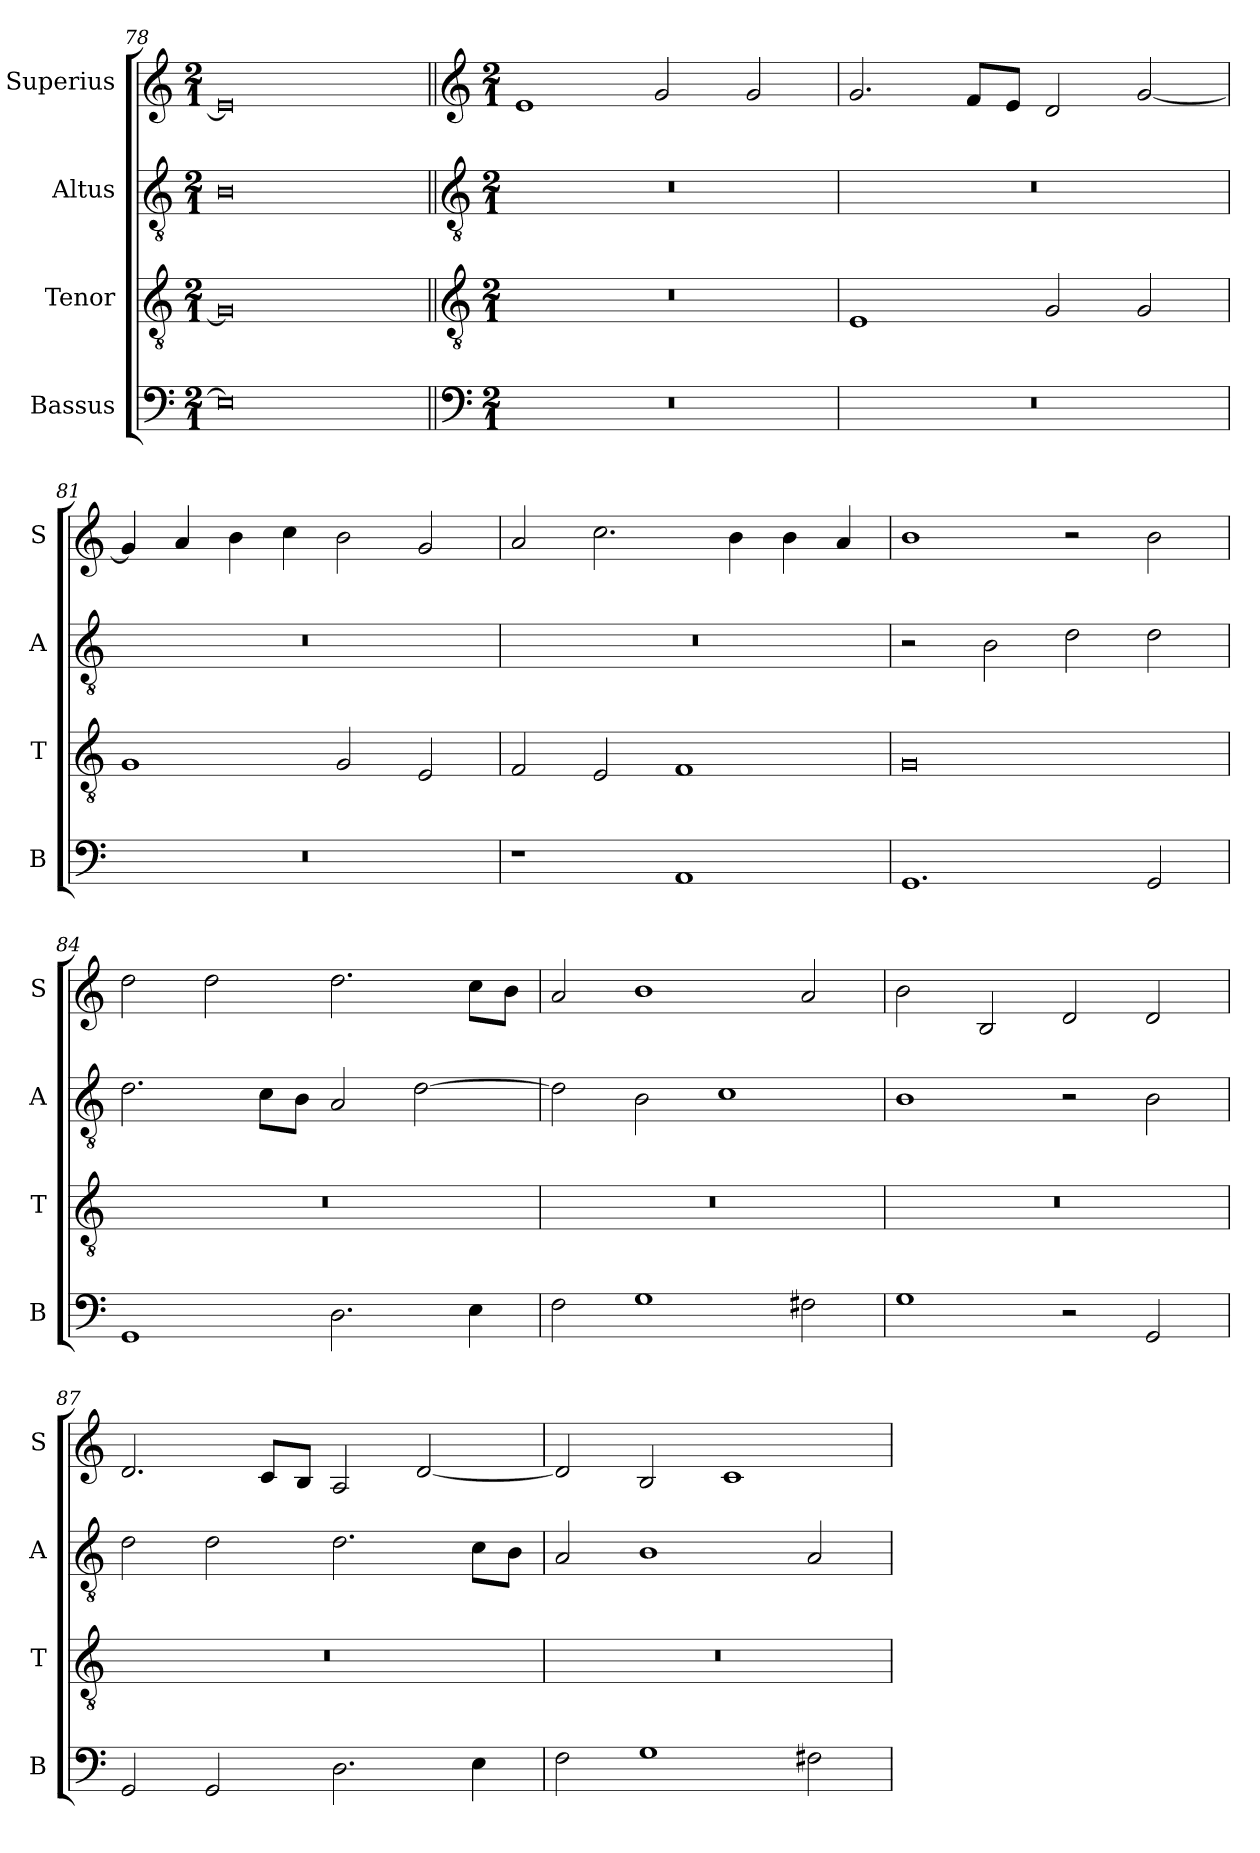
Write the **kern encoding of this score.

**kern	**kern	**kern	**kern
*part4	*part3	*part2	*part1
*staff4	*staff3	*staff2	*staff1
*I"Bassus	*I"Tenor	*I"Altus	*I"Superius
*I'B	*I'T	*I'A	*I'S
*clefF4	*clefGv2	*clefGv2	*clefG2
*k[]	*k[]	*k[]	*k[]
*M2/1	*M2/1	*M2/1	*M2/1
=78	=78	=78	=78
0E]	0G]	0B	0e]
!!LO:LB:g=z
=79||	=79||	=79||	=79||
*clefF4	*clefGv2	*clefGv2	*clefG2
*k[]	*k[]	*k[]	*k[]
*M2/1	*M2/1	*M2/1	*M2/1
0r	0r	0r	1e
.	.	.	2g/
.	.	.	2g/
=80	=80	=80	=80
0r	1E	0r	2.g/
.	.	.	8f/L
.	.	.	8e/J
.	2G/	.	2d/
.	2G/	.	[2g/
=81	=81	=81	=81
0r	1G	0r	4g/]
.	.	.	4a/
.	.	.	4b\
.	.	.	4cc\
.	2G/	.	2b\
.	2E/	.	2g/
=82	=82	=82	=82
1r	2F/	0r	2a/
.	2E/	.	2.cc\
1AA	1F	.	.
.	.	.	4b\
.	.	.	4b\
.	.	.	4a/
=83	=83	=83	=83
1.GG	0G	2r	1b
.	.	2B\	.
.	.	2d\	2r
2GG/	.	2d\	2b\
=84	=84	=84	=84
1GG	0r	2.d\	2dd\
.	.	.	2dd\
.	.	8c\L	.
.	.	8B\J	.
2.D\	.	2A/	2.dd\
.	.	[2d\	.
4E\	.	.	8cc\L
.	.	.	8b\J
=85	=85	=85	=85
2F\	0r	2d\]	2a/
1G	.	2B\	1b
.	.	1c	.
2F#X\	.	.	2a/
=86	=86	=86	=86
1G	0r	1B	2b\
.	.	.	2B/
2r	.	2r	2d/
2GG/	.	2B\	2d/
=87	=87	=87	=87
2GG/	0r	2d\	2.d/
2GG/	.	2d\	.
.	.	.	8c/L
.	.	.	8B/J
2.D\	.	2.d\	2A/
.	.	.	[2d/
4E\	.	8c\L	.
.	.	8B\J	.
=88	=88	=88	=88
2F\	0r	2A/	2d/]
1G	.	1B	2B/
.	.	.	1c
2F#X\	.	2A/	.
=	=	=	=
*-	*-	*-	*-
